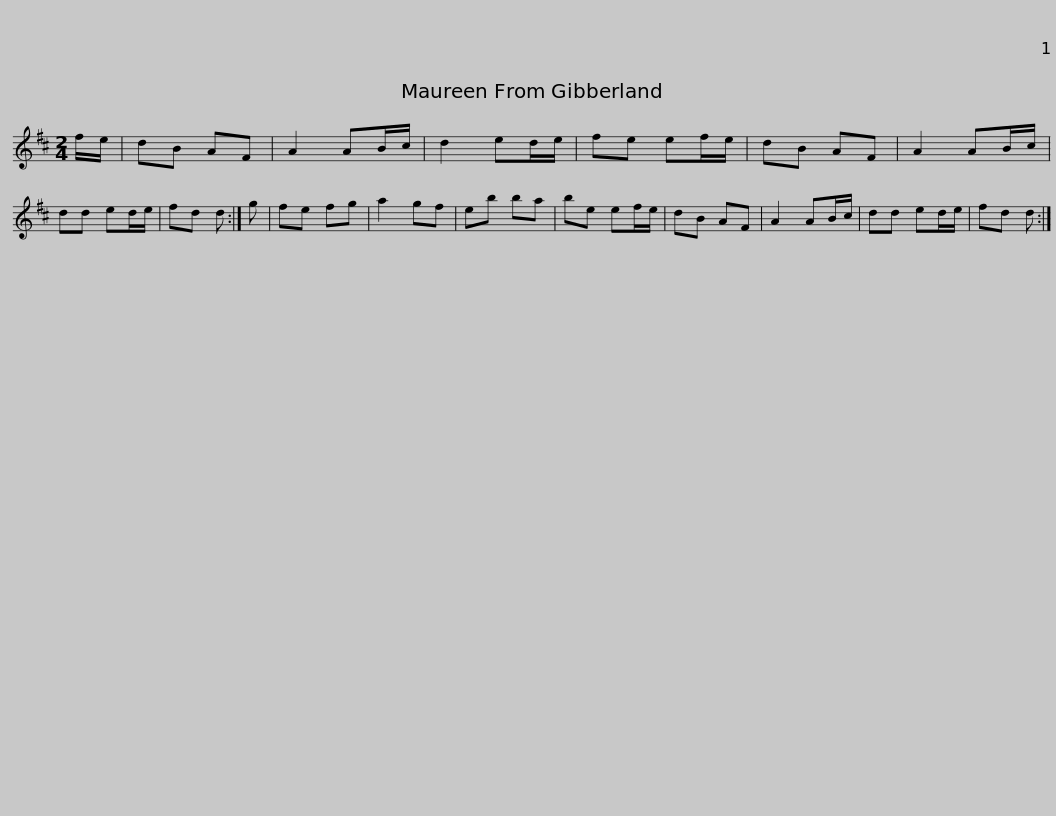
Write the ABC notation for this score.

X:1
L:1/8
M:2/4
I:linebreak $
K:D
V:1 treble
V:1
 f/e/ | dB AF | A2 AB/c/ | d2 ed/e/ | fe ef/e/ | %5
 dB AF | A2 AB/c/ | dd ed/e/ | fd d :| g | %10
 fe fg |$ a2 gf | eb ba | be ef/e/ | dB AF | %15
 A2 AB/c/ | dd ed/e/ | fd d :| %18
